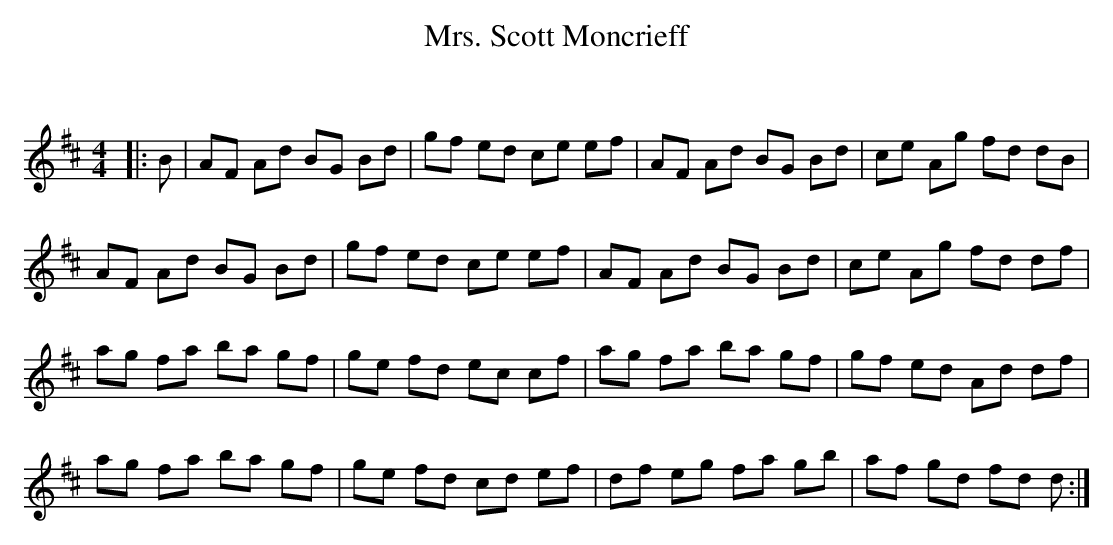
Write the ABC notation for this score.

X:1
T: Mrs. Scott Moncrieff
C:
Q: 232
K:D
M:4/4
L:1/8
|:B|AF Ad BG Bd|gf ed ce ef|AF Ad BG Bd|ce Ag fd dB|
AF Ad BG Bd|gf ed ce ef|AF Ad BG Bd|ce Ag fd df|
ag fa ba gf|ge fd ec cf|ag fa ba gf|gf ed Ad df|
ag fa ba gf|ge fd cd ef|df eg fa gb|af gd fd d:|
